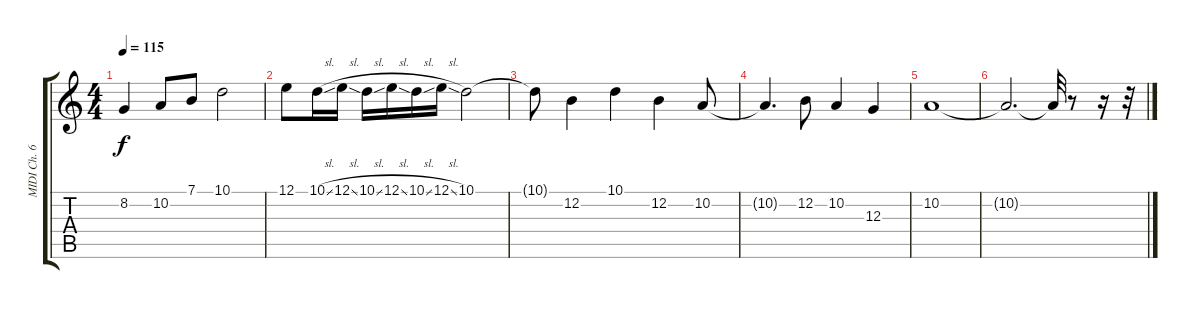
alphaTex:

\track ("MIDI Ch. 6" "MIDI Ch. 6") {instrument panflute}
\staff {score tabs}
\tuning (E4 B3 G3 D3 A2 E2) {hide}
\ts (4 4)
\tempo 115
\clef g2
\ks c
8.2.4{dy f} 10.2.8 7.1.8 10.1.2 |
12.1.8 10.1{sl}.16 12.1{sl}.16 10.1{sl}.16 12.1{sl}.16 10.1{sl}.16 12.1{sl}.16 10.1.2 |
10.1{t}.8 12.2.4 10.1.4 12.2.4 10.2.8 |
10.2{t}.4{d} 12.2.8 10.2.4 12.3.4 |
10.2.1 |
10.2{t}.2{d} 10.2{t}.32 r.8 r.16 r.32
